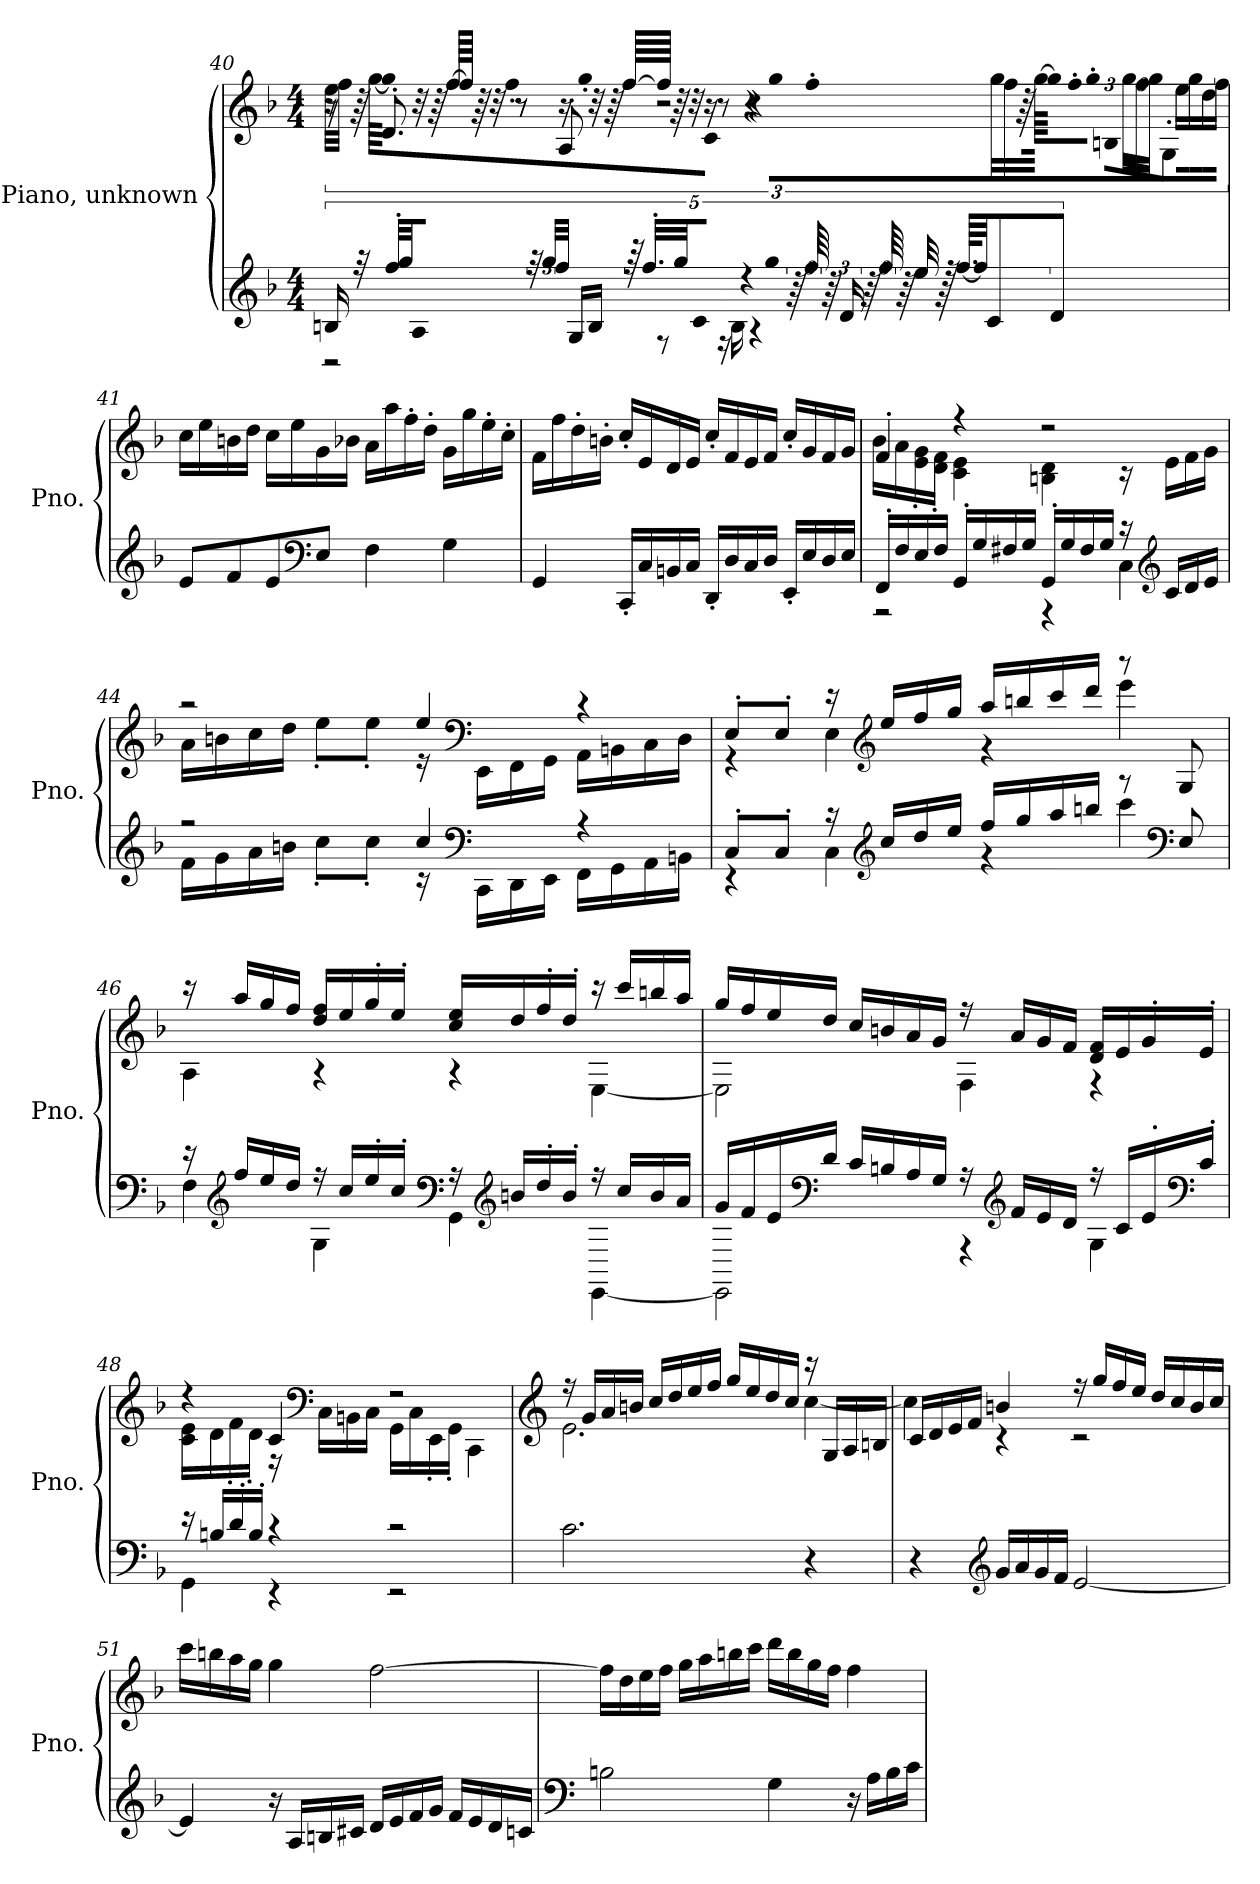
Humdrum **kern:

**kern	**kern
*part1	*part1
*staff2	*staff1
*I"Piano, unknown	*
*I'Pno.	*
!!LO:LB:g=z
*clefG2	*clefG2
*k[b-]	*k[b-]
*M4/4	*M4/4
=40	=40
*^	*^
*	*	*	*^
20Bn/	2r	8r	48ee\LLL	16r
.	.	.	48ff\JJJ	.
.	.	.	96r	.
40r	.	.	.	.
.	.	.	[96gg\KKLL	.
.	.	.	16gg\]	8.d'/
40ff'/LLL	.	.	.	.
40gg/J	.	.	.	.
16A/JJ	.	32r	32ff'\L	.
.	.	64r	32gg'\J	.
.	.	[64ff/LLLL	.	.
48r	.	64ff/JJJJ]	16c\JJ	.
.	.	64r	.	.
48gg/LLL	.	.	.	.
.	.	32r	.	.
48ff/JJJ	.	.	.	.
16G/LL	.	8r	64r	8r
.	.	.	64gg\KLLL	.
.	.	.	32ff'\	.
16B/JJ	.	.	48gg\	.
.	.	.	48ff\JJJ	.
.	.	.	96r	.
.	.	.	[96gg\KKLL	.
96r	.	16r	16gg\]	8A'/
48.ff'/LLL	.	.	.	.
48gg/J	.	.	.	.
16c/JJ	.	32r	32ff'\L	.
.	.	64r	32gg'\JJJ	.
.	.	[64ff/LLLL	.	.
64r	8r	64ff/JJJJ]	16Bn\LL	2r
64gg/	.	64r	.	.
96r	.	32r	.	.
96ff/	.	.	.	.
96r	.	.	.	.
*	*	*	*Xbrackettup	*
16d/	.	16r	48gg\L	.
.	.	.	48ff\	.
.	.	.	48gg\JJ	.
96r	16r	8r	8G'\J	.
96ff/	.	.	.	.
96r	.	.	.	.
32ee/	.	.	.	.
128r	16B\	.	.	.
[64.ff/KLLL	.	.	.	.
32ff/JJ]	.	.	.	.
8c/	4r	4r	16ee\LL	.
.	.	.	16gg\	.
8d/J	.	.	16dd\	.
.	.	.	16ff\JJ	.
*v	*v	*	*	*
*	*v	*v	*v
!!LO:LB:g=z
=41	=41
8e/L	16cc\LL
.	16ee\
8f/	16bn\
.	16dd\JJ
8e/	16cc\LL
.	16ee\
*clefF4	*
8E/J	16g\
.	16b-X\JJ
4F\	16a\LL
.	16aa\
.	16ff'\
.	16dd'\JJ
4G\	16g\LL
.	16gg\
.	16ee'\
.	16cc'\JJ
=42	=42
4GG/	16f\LL
.	16ff\
.	16dd'\
.	16bn'\JJ
16CC'/LL	16cc'/LL
16C/	16e/
16BBn/	16d/
16C/JJ	16e/JJ
16DD'/LL	16cc'/LL
16D/	16f/
16C/	16e/
16D/JJ	16f/JJ
16EE'/LL	16cc'/LL
16E/	16g/
16D/	16f/
16E/JJ	16g/JJ
!!LO:LB:g=z
=43	=43
*^	*^
16FF'/LL	2r	4f'/	16b-\LL
16F/	.	.	16a\
16E/	.	.	16e\' 16g\'
16F/JJ	.	.	16d\' 16f\'JJ
16GG'/LL	.	4r	4c\ 4e\
16G/	.	.	.
16F#X/	.	.	.
16G/JJ	.	.	.
16GG'/LL	4r	2r	4Bn\ 4d\
16G/	.	.	.
16F#/	.	.	.
16G/JJ	.	.	.
16r	4C\	.	16r
*clefG2	*	*	*
16c/LL	.	.	16e\LL
16d/	.	.	16f\
16e/JJ	.	.	16g\JJ
=44	=44	=44	=44
2r	16f\LL	2r	16a\LL
.	16g\	.	16bn\
.	16a\	.	16cc\
.	16bn\JJ	.	16dd\JJ
.	8cc'\L	.	8ee'\L
.	8cc'\J	.	8ee'\J
4cc/	16r	4ee/	16r
*clefF4	*	*clefF4	*
.	16CC\LL	.	16EE\LL
.	16DD\	.	16FF\
.	16EE\JJ	.	16GG\JJ
4r	16FF\LL	4r	16AA\LL
.	16GG\	.	16BBn\
.	16AA\	.	16C\
.	16BBn\JJ	.	16D\JJ
!!LO:PB:g=z	!!
=45	=45	=45	=45
8C'/L	4r	8E'/L	4r
8C'/J	.	8E'/J	.
16r	4C\	16r	4E\
*clefG2	*	*clefG2	*
16cc/LL	.	16ee/LL	.
16dd/	.	16ff/	.
16ee/JJ	.	16gg/JJ	.
16ff/LL	4r	16aa/LL	4r
16gg/	.	16bbn/	.
16aa/	.	16ccc/	.
16bbn/JJ	.	16ddd/JJ	.
8r	4ccc\	8r	4eee\
*clefF4	*	*	*
8E/	.	8G/	.
=46	=46	=46	=46
16r	4F\	16r	4A\
*clefG2	*	*	*
16ff/LL	.	16aa/LL	.
16ee/	.	16gg/	.
16dd/JJ	.	16ff/JJ	.
16r	4G\	16dd/ 16ff/LL	4r
16cc/LL	.	16ee/	.
16ee'/	.	16gg'/	.
16cc'/JJ	.	16ee'/JJ	.
*clefF4	*	*	*
16r	4GG\	16cc/ 16ee/LL	4r
*clefG2	*	*	*
16bn/LL	.	16dd/	.
16dd'/	.	16ff'/	.
16b'/JJ	.	16dd'/JJ	.
16r	[4EE\	16r	[4E\
16cc/LL	.	16ccc/LL	.
16b/	.	16bbn/	.
16a/JJ	.	16aa/JJ	.
!!LO:LB:g=z	!!
=47	=47	=47	=47
16g/LL	2EE\]	16gg/LL	2E\]
16f/	.	16ff/	.
16e/	.	16ee/	.
*clefF4	*	*	*
16d/JJ	.	16dd/JJ	.
16c/LL	.	16cc/LL	.
16Bn/	.	16bn/	.
16A/	.	16a/	.
16G/JJ	.	16g/JJ	.
16r	4r	16r	4F\
*clefG2	*	*	*
16f/LL	.	16a/LL	.
16e/	.	16g/	.
16d/JJ	.	16f/JJ	.
16r	4G\	16d/ 16f/LL	4r
16c/LL	.	16e/	.
16e'/	.	16g'/	.
*clefF4	*	*	*
16c'/JJ	.	16e'/JJ	.
=48	=48	=48	=48
16r	4GG\	4r	16c\ 16e\LL
16Bn/LL	.	.	16d\
16d'/	.	.	16f'\
16B'/JJ	.	.	16d'\JJ
4r	4r	4c/	16r
*	*	*clefF4	*
.	.	.	16C\LL
.	.	.	16BBn\
.	.	.	16C\JJ
2r	2r	2r	16GG\LL
.	.	.	16C\
.	.	.	16EE'\
.	.	.	16GG'\JJ
.	.	.	4CC\
*v	*v	*	*
!!LO:LB:g=z	!!
=49	=49	=49
*	*clefG2	*
2.c\	16r	2.e\
.	16g/LL	.
.	16a/	.
.	16bn/JJ	.
.	16cc/LL	.
.	16dd/	.
.	16ee/	.
.	16ff/JJ	.
.	16gg/LL	.
.	16ee/	.
.	16dd/	.
.	16cc/JJ	.
4r	16r	[4cc\
.	16G/LL	.
.	16A/	.
.	16Bn/JJ	.
=50	=50	=50
4r	16c/LL	4cc\]
.	16d/	.
.	16e/	.
.	16f/JJ	.
*clefG2	*	*
16g/LL	4bn/	4r
16a/	.	.
16g/	.	.
16f/JJ	.	.
[2e/	16r	2r
.	16gg/LL	.
.	16ff/	.
.	16ee/JJ	.
.	16dd/LL	.
.	16cc/	.
.	16b/	.
.	16cc/JJ	.
*	*v	*v
!!LO:LB:g=z
=51	=51
4e/]	16ccc\LL
.	16bbn\
.	16aa\
.	16gg\JJ
16r	4gg\
16A/LL	.
16Bn/	.
16c#X/JJ	.
16d/LL	[2ff\
16e/	.
16f/	.
16g/JJ	.
16f/LL	.
16e/	.
16d/	.
16cn/JJ	.
=52	=52
*clefF4	*
2Bn\	16ff\LL]
.	16dd\
.	16ee\
.	16ff\JJ
.	16gg\LL
.	16aa\
.	16bbn\
.	16ccc\JJ
4G\	16ddd\LL
.	16bb\
.	16gg\
.	16ff\JJ
16r	4ff\
16A\LL	.
16B\	.
16c\JJ	.
=	=
*-	*-
